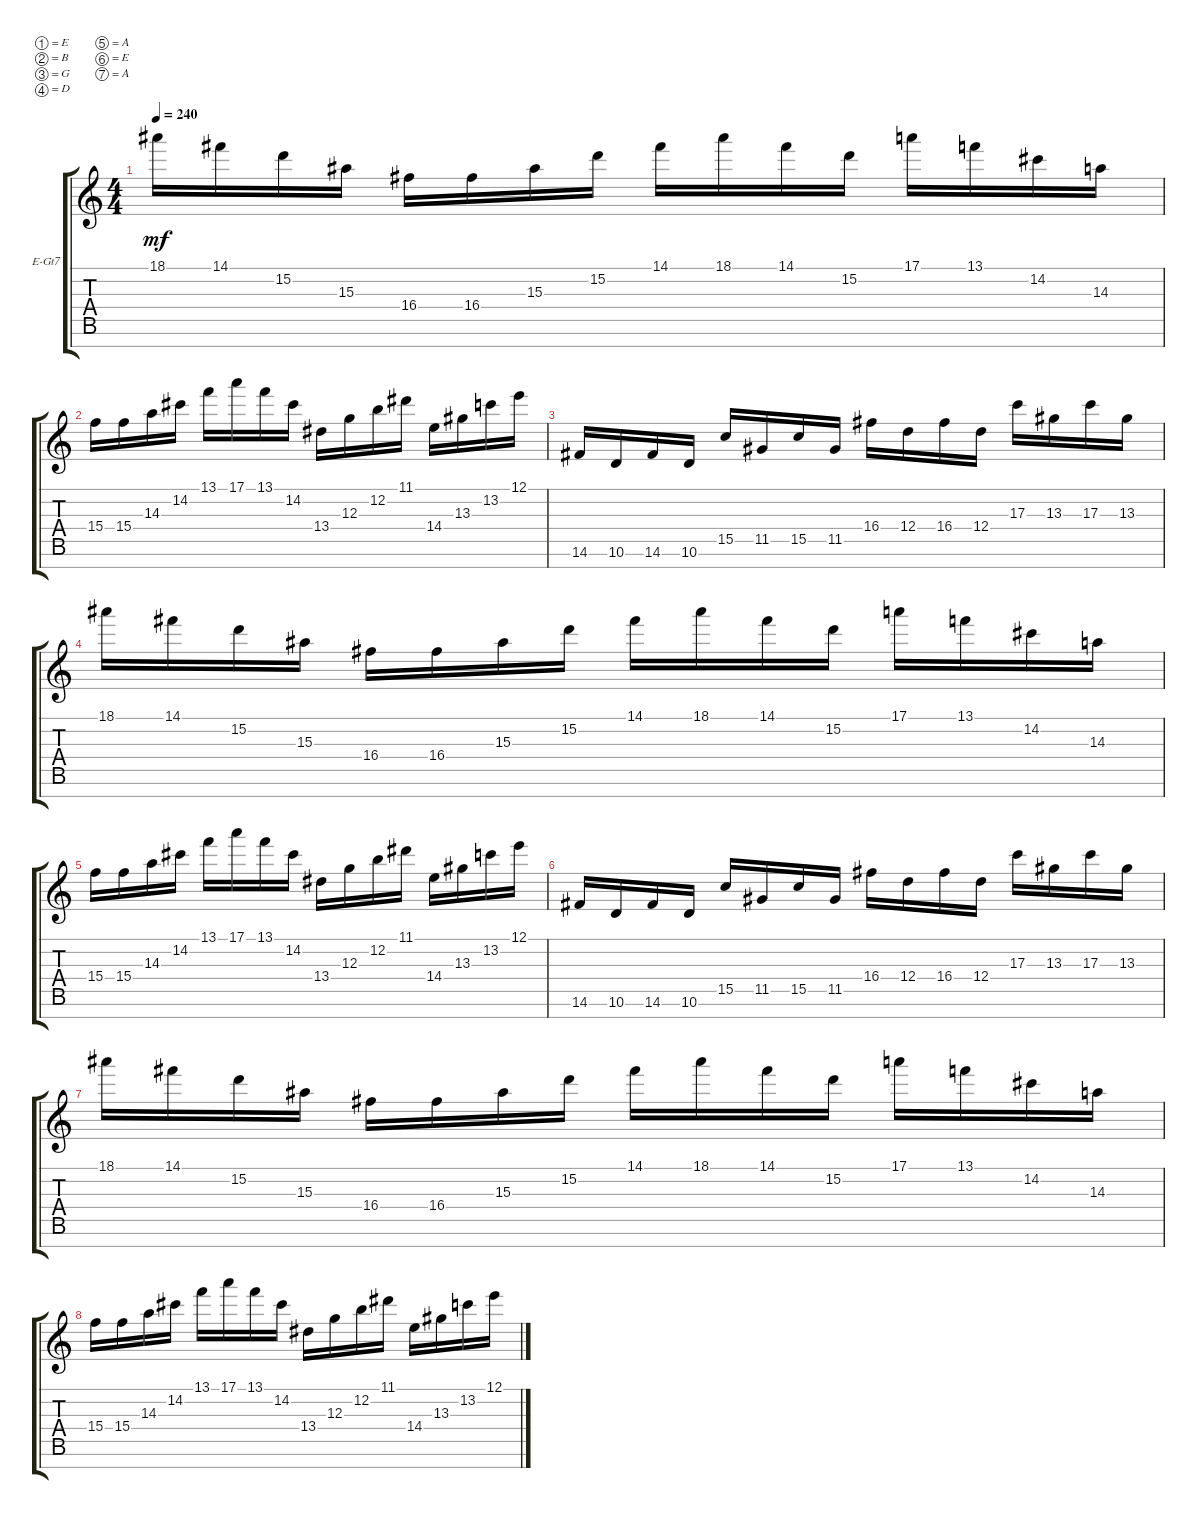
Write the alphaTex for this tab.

\defaultSystemsLayout 4
\bracketExtendMode groupsimilarinstruments
\firstSystemTrackNameOrientation horizontal
\otherSystemsTrackNameOrientation horizontal
\track ("Electric Guitar" "E-Gt7") {instrument distortionguitar}
\staff {score tabs}
\tuning (E4 B3 G3 D3 A2 E2 A1)
\ts (4 4)
\tempo 240
\clef g2
\ks c
18.1.16{dy mf} 14.1.16 15.2.16 15.3.16 16.4.16 16.4.16 15.3.16 15.2.16 14.1.16 18.1.16 14.1.16 15.2.16 17.1.16 13.1.16 14.2.16 14.3.16 |
15.4.16 15.4.16 14.3.16 14.2.16 13.1.16 17.1.16 13.1.16 14.2.16 13.4.16 12.3.16 12.2.16 11.1.16 14.4.16 13.3.16 13.2.16 12.1.16 |
14.6.16 10.6.16 14.6.16 10.6.16 15.5.16 11.5.16 15.5.16 11.5.16 16.4.16 12.4.16 16.4.16 12.4.16 17.3.16 13.3.16 17.3.16 13.3.16 |
18.1.16 14.1.16 15.2.16 15.3.16 16.4.16 16.4.16 15.3.16 15.2.16 14.1.16 18.1.16 14.1.16 15.2.16 17.1.16 13.1.16 14.2.16 14.3.16 |
15.4.16 15.4.16 14.3.16 14.2.16 13.1.16 17.1.16 13.1.16 14.2.16 13.4.16 12.3.16 12.2.16 11.1.16 14.4.16 13.3.16 13.2.16 12.1.16 |
14.6.16 10.6.16 14.6.16 10.6.16 15.5.16 11.5.16 15.5.16 11.5.16 16.4.16 12.4.16 16.4.16 12.4.16 17.3.16 13.3.16 17.3.16 13.3.16 |
18.1.16 14.1.16 15.2.16 15.3.16 16.4.16 16.4.16 15.3.16 15.2.16 14.1.16 18.1.16 14.1.16 15.2.16 17.1.16 13.1.16 14.2.16 14.3.16 |
15.4.16 15.4.16 14.3.16 14.2.16 13.1.16 17.1.16 13.1.16 14.2.16 13.4.16 12.3.16 12.2.16 11.1.16 14.4.16 13.3.16 13.2.16 12.1.16
